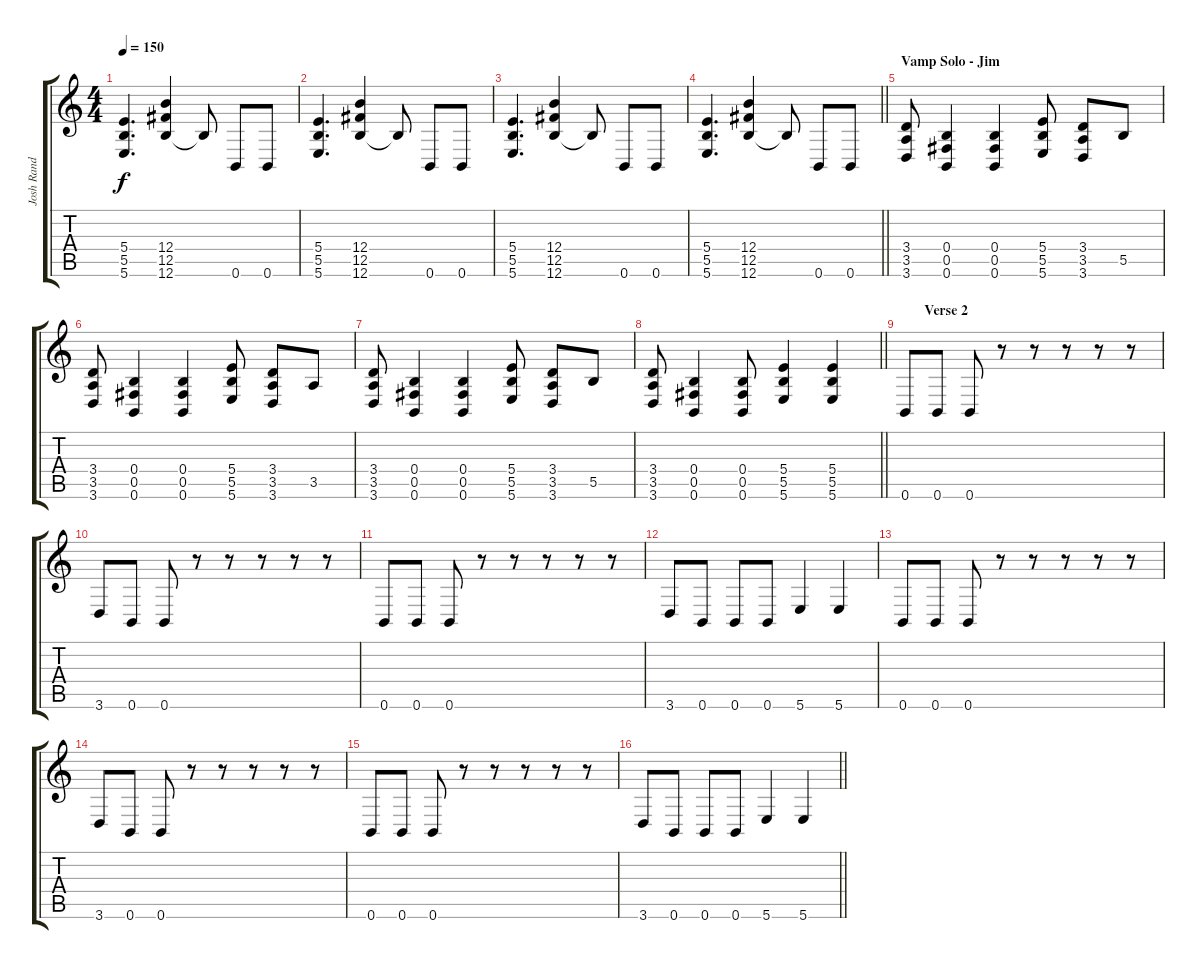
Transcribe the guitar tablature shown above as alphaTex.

\track ("Josh Rand" "Josh Rand") {instrument distortionguitar}
\staff {score tabs}
\tuning (Db4 Ab3 E3 B2 Gb2 B1) {hide}
\ts (4 4)
\tempo 150
\clef g2
\ks c
(5.4 5.5 5.6).4{d dy f} (12.4 12.5 12.6).4 12.6{t}.8 0.6.8 0.6.8 |
(5.4 5.5 5.6).4{d} (12.4 12.5 12.6).4 12.6{t}.8 0.6.8 0.6.8 |
(5.4 5.5 5.6).4{d} (12.4 12.5 12.6).4 12.6{t}.8 0.6.8 0.6.8 |
\barLineRight lightlight
(5.4 5.5 5.6).4{d} (12.4 12.5 12.6).4 12.6{t}.8 0.6.8 0.6.8 |
\section ("" "Vamp Solo - Jim")
(3.4 3.5 3.6).8 (0.4 0.5 0.6).4 (0.4 0.5 0.6).4 (5.4 5.5 5.6).8 (3.4 3.5 3.6).8 5.5.8 |
(3.4 3.5 3.6).8 (0.4 0.5 0.6).4 (0.4 0.5 0.6).4 (5.4 5.5 5.6).8 (3.4 3.5 3.6).8 3.5.8 |
(3.4 3.5 3.6).8 (0.4 0.5 0.6).4 (0.4 0.5 0.6).4 (5.4 5.5 5.6).8 (3.4 3.5 3.6).8 5.5.8 |
\barLineRight lightlight
(3.4 3.5 3.6).8 (0.4 0.5 0.6).4 (0.4 0.5 0.6).8 (5.4 5.5 5.6).4 (5.4 5.5 5.6).4 |
\section ("" "       Verse 2")
0.6.8 0.6.8 0.6.8 r.8 r.8 r.8 r.8 r.8 |
3.6.8 0.6.8 0.6.8 r.8 r.8 r.8 r.8 r.8 |
0.6.8 0.6.8 0.6.8 r.8 r.8 r.8 r.8 r.8 |
3.6.8 0.6.8 0.6.8 0.6.8 5.6.4 5.6.4 |
0.6.8 0.6.8 0.6.8 r.8 r.8 r.8 r.8 r.8 |
3.6.8 0.6.8 0.6.8 r.8 r.8 r.8 r.8 r.8 |
0.6.8 0.6.8 0.6.8 r.8 r.8 r.8 r.8 r.8 |
\barLineRight lightlight
3.6.8 0.6.8 0.6.8 0.6.8 5.6.4 5.6.4
